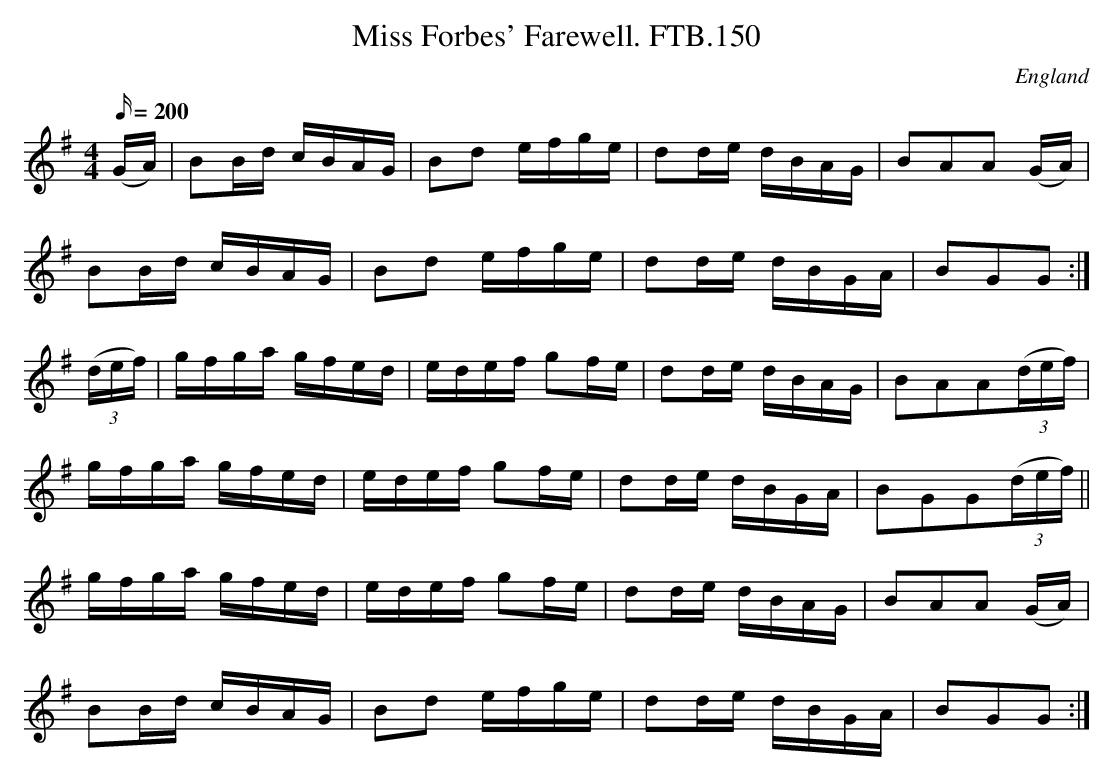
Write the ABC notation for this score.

X:1
T:Miss Forbes' Farewell. FTB.150
M:4/4
L:1/16
Q:200
O:England
K:G
(GA)|B2Bd cBAG|B2d2 efge|d2de dBAG|B2A2A2 (GA)|
B2Bd cBAG|B2d2 efge|d2de dBGA|B2G2G2:|
((3def)|gfga gfed|edef g2fe|d2de dBAG|B2A2A2((3def)|
gfga gfed|edef g2fe|d2de dBGA|B2G2G2((3def)||
gfga gfed|edef g2fe|d2de dBAG|B2A2A2 (GA)|
B2Bd cBAG|B2d2 efge|d2de dBGA|B2G2G2:|
